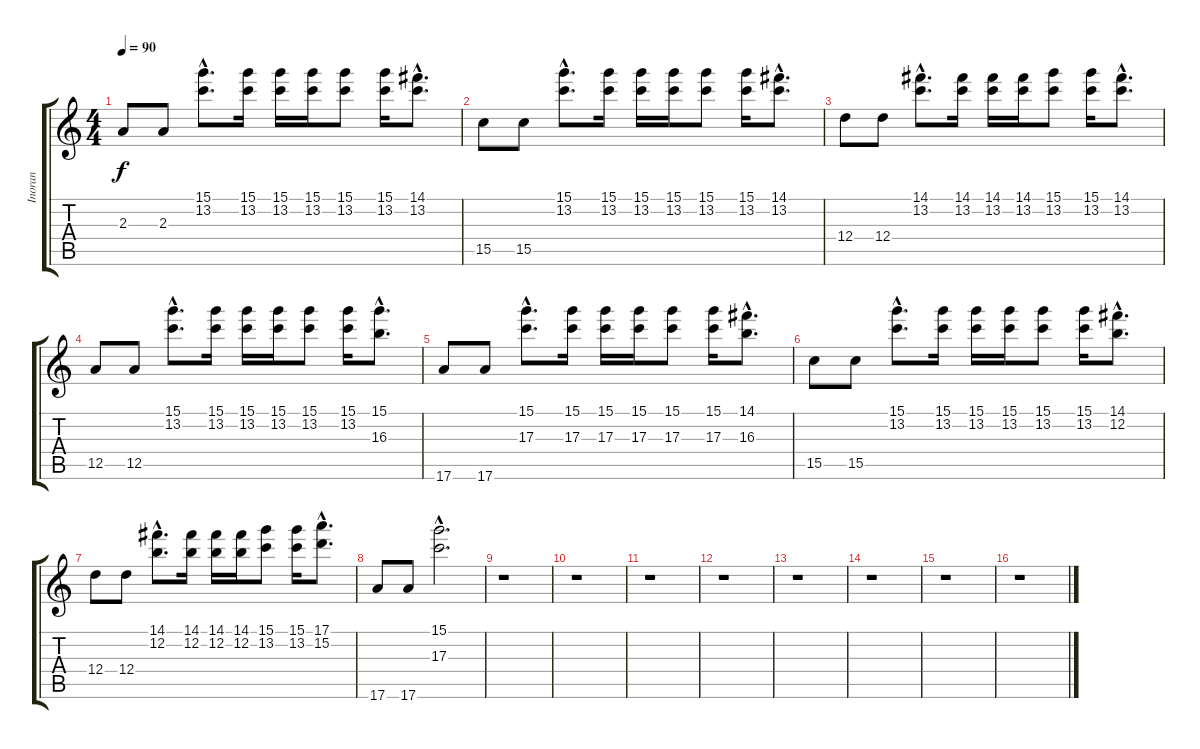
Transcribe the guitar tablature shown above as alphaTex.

\track ("Inoran" "Inoran") {instrument electricguitarjazz}
\staff {score tabs}
\tuning (E4 B3 G3 D3 A2 E2) {hide}
\ts (4 4)
\tempo 90
\clef g2
\ks c
2.3.8{dy f} 2.3.8 (15.1{hac} 13.2{hac}).8{d} (15.1 13.2).16 (15.1 13.2).16 (15.1 13.2).16 (15.1 13.2).8 (15.1 13.2).16 (14.1{hac} 13.2{hac}).8{d} |
15.5.8 15.5.8 (15.1{hac} 13.2{hac}).8{d} (15.1 13.2).16 (15.1 13.2).16 (15.1 13.2).16 (15.1 13.2).8 (15.1 13.2).16 (14.1{hac} 13.2{hac}).8{d} |
12.4.8 12.4.8 (14.1{hac} 13.2{hac}).8{d} (14.1 13.2).16 (14.1 13.2).16 (14.1 13.2).16 (15.1 13.2).8 (15.1 13.2).16 (14.1{hac} 13.2{hac}).8{d} |
12.5.8 12.5.8 (15.1{hac} 13.2{hac}).8{d} (15.1 13.2).16 (15.1 13.2).16 (15.1 13.2).16 (15.1 13.2).8 (15.1 13.2).16 (15.1{hac} 16.3{hac}).8{d} |
17.6.8 17.6.8 (15.1{hac} 17.3{hac}).8{d} (15.1 17.3).16 (15.1 17.3).16 (15.1 17.3).16 (15.1 17.3).8 (15.1 17.3).16 (14.1{hac} 16.3{hac}).8{d} |
15.5.8 15.5.8 (15.1{hac} 13.2{hac}).8{d} (15.1 13.2).16 (15.1 13.2).16 (15.1 13.2).16 (15.1 13.2).8 (15.1 13.2).16 (14.1{hac} 12.2{hac}).8{d} |
12.4.8 12.4.8 (14.1{hac} 12.2{hac}).8{d} (14.1 12.2).16 (14.1 12.2).16 (14.1 12.2).16 (15.1 13.2).8 (15.1 13.2).16 (17.1{hac} 15.2{hac}).8{d} |
17.6.8 17.6.8 (15.1{hac} 17.3{hac}).2{d} |
r.1 |
r.1 |
r.1 |
r.1 |
r.1 |
r.1 |
r.1 |
r.1
